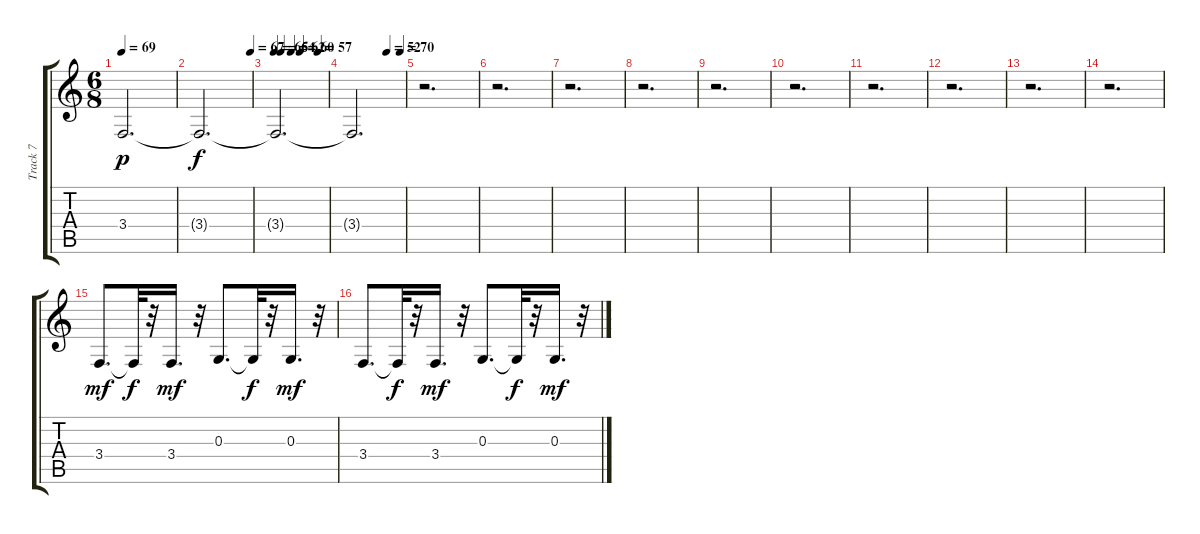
\track ("Track 7" "Track 7") {instrument tenorsax}
\staff {score tabs}
\tuning (E4 B3 G3 D3 A2 E2) {hide}
\ts (6 8)
\tempo 69
\clef g2
\ks c
3.4.2{d dy p} |
\tempo (67 0.9861111111111112)
3.4{t}.2{d dy f} |
\tempo 65
\tempo (64 0.125)
\tempo (62 0.3194444444444444)
\tempo (60 0.4861111111111111)
\tempo (57 0.8194444444444444)
3.4{t}.2{d} |
\tempo (52 0.6666666666666666)
\tempo (70 0.9166666666666666)
3.4{t}.2{d} |
r.2{d} |
r.2{d} |
r.2{d} |
r.2{d} |
r.2{d} |
r.2{d} |
r.2{d} |
r.2{d} |
r.2{d} |
r.2{d} |
3.4.8{d dy mf} 3.4{t}.32{dy f} r.32 3.4.16{d dy mf} r.32 0.3.8{d} 0.3{t}.32{dy f} r.32 0.3.16{d dy mf} r.32 |
3.4.8{d} 3.4{t}.32{dy f} r.32 3.4.16{d dy mf} r.32 0.3.8{d} 0.3{t}.32{dy f} r.32 0.3.16{d dy mf} r.32
